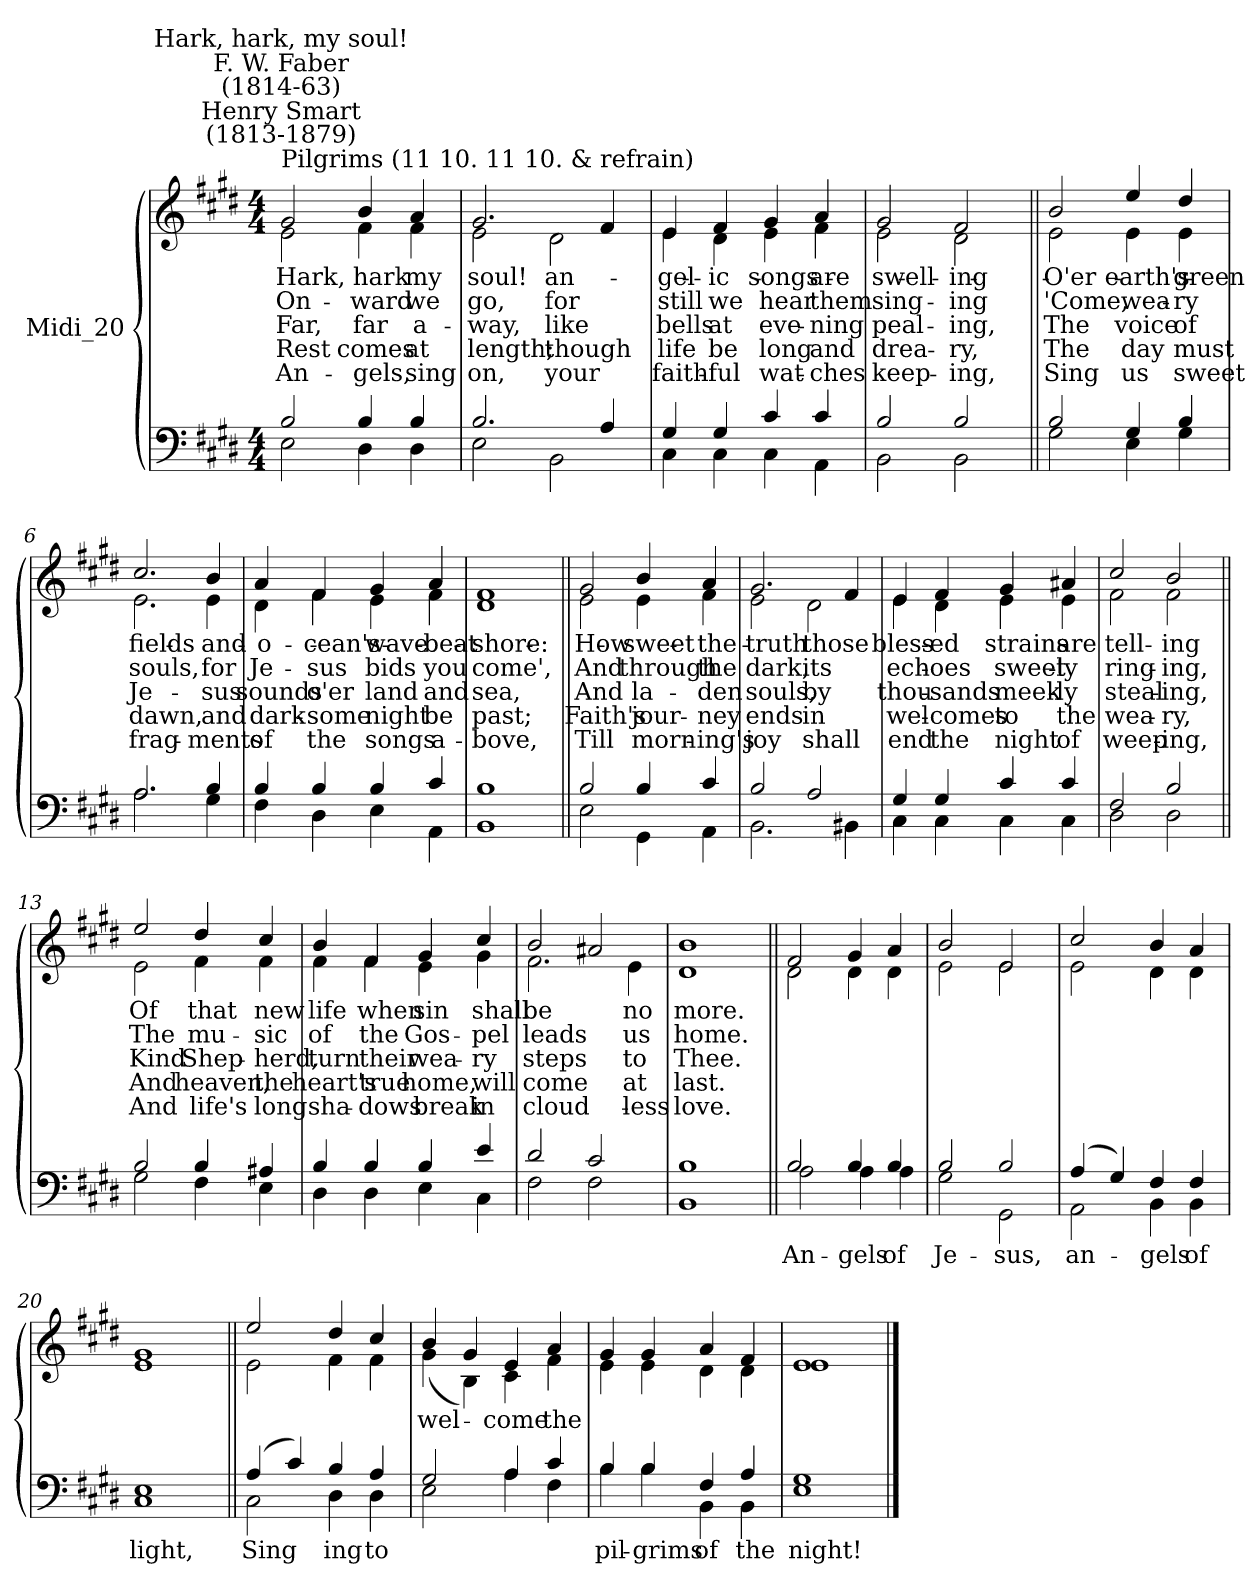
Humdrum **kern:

**kern	**text	**kern	**text	**text	**text	**text	**text
*part2	*part2	*part1	*part1	*part1	*part1	*part1	*part1
*staff2	*staff2	*staff1	*staff1	*staff1	*staff1	*staff1	*staff1
*I"Midi_20	*	*I"Midi_20	*	*	*	*	*
*clefF4	*	*clefG2	*	*	*	*	*
*k[f#c#g#d#]	*	*k[f#c#g#d#]	*	*	*	*	*
*E:	*	*E:	*	*	*	*	*
*M4/4	*	*M4/4	*	*	*	*	*
=1	=1	=1	=1	=1	=1	=1	=1
*^	*	*^	*	*	*	*	*
!	!	!	!LO:TX:a:t=Pilgrims (11 10. 11 10. & refrain)	!	!	!	!	!	!
!	!	!	!LO:TX:a:cj:t=Henry Smart\n(1813-1879)	!	!	!	!	!	!
!	!	!	!LO:TX:a:cj:t=F. W. Faber\n(1814-63)	!	!	!	!	!	!
!	!	!	!LO:TX:a:cj:t=Hark, hark, my soul!	!	!	!	!	!	!
!	!	!	!	!	!LO:LY:b	!LO:LY:b	!LO:LY:b	!LO:LY:b	!LO:LY:b
2B/	2E\	.	2g#/	2e\	Hark,	On-	-Far,	Rest	An-
!	!	!	!	!	!LO:LY:b	!LO:LY:b	!LO:LY:b	!LO:LY:b	!LO:LY:b
4B/	4D#\	.	4b/	4f#\	-hark	ward	far	comes	gels,
!	!	!	!	!	!LO:LY:b	!LO:LY:b	!LO:LY:b	!LO:LY:b	!LO:LY:b
4B/	4D#\	.	4a/	4f#\	my	we	a-	-at	sing
=2	=2	=2	=2	=2	=2	=2	=2	=2	=2
!	!	!	!	!	!LO:LY:b	!LO:LY:b	!LO:LY:b	!LO:LY:b	!LO:LY:b
2.B/	2E\	.	2.g#/	2e\	soul!	go,	way,	length;	on,
!	!	!	!	!	!LO:LY:b	!LO:LY:b	!LO:LY:b	!LO:LY:b	!LO:LY:b
.	2BB\	.	.	2d#\	an-	-for	like	though	your
4A/	.	.	4f#/	.	.	.	.	.	.
=3	=3	=3	=3	=3	=3	=3	=3	=3	=3
!	!	!	!	!	!LO:LY:b	!LO:LY:b	!LO:LY:b	!LO:LY:b	!LO:LY:b
4G#/	4C#\	.	4e/	4e\	gel-	-still	bells	life	faith-
!	!	!	!	!	!LO:LY:b	!LO:LY:b	!LO:LY:b	!LO:LY:b	!LO:LY:b
4G#/	4C#\	.	4f#/	4d#\	-ic	we	at	be	ful
!	!	!	!	!	!LO:LY:b	!LO:LY:b	!LO:LY:b	!LO:LY:b	!LO:LY:b
4c#/	4C#\	.	4g#/	4e\	songs	hear	eve-	-long	wat-
!	!	!	!	!	!LO:LY:b	!LO:LY:b	!LO:LY:b	!LO:LY:b	!LO:LY:b
4c#/	4AA\	.	4a/	4f#\	-are	them	ning	and	ches
=4	=4	=4	=4	=4	=4	=4	=4	=4	=4
!	!	!	!	!	!LO:LY:b	!LO:LY:b	!LO:LY:b	!LO:LY:b	!LO:LY:b
2B/	2BB\	.	2g#/	2e\	swell-	-sing-	-peal-	-drea-	-keep-
!	!	!	!	!	!LO:LY:b	!LO:LY:b	!LO:LY:b	!LO:LY:b	!LO:LY:b
2B/	2BB\	.	2f#/	2d#\	-ing	ing	ing,	ry,	ing,
=5||	=5||	=5||	=5||	=5||	=5||	=5||	=5||	=5||	=5||
!	!	!	!	!	!LO:LY:b	!LO:LY:b	!LO:LY:b	!LO:LY:b	!LO:LY:b
2B/	2G#\	.	2b/	2e\	O'er	'Come,	The	The	Sing
!	!	!	!	!	!LO:LY:b	!LO:LY:b	!LO:LY:b	!LO:LY:b	!LO:LY:b
4G#/	4E\	.	4ee/	4e\	earth's	wea-	-voice	day	us
!	!	!	!	!	!LO:LY:b	!LO:LY:b	!LO:LY:b	!LO:LY:b	!LO:LY:b
4B/	4G#\	.	4dd#/	4e\	green	ry	of	must	sweet
=6	=6	=6	=6	=6	=6	=6	=6	=6	=6
!	!	!	!	!	!LO:LY:b	!LO:LY:b	!LO:LY:b	!LO:LY:b	!LO:LY:b
2.A/	2.A\	.	2.cc#/	2.e\	fields	souls,	Je-	-dawn,	frag-
!	!	!	!	!	!LO:LY:b	!LO:LY:b	!LO:LY:b	!LO:LY:b	!LO:LY:b
4B/	4G#\	.	4b/	4e\	-and	for	sus	and	ments
!!LO:LB:g=z	!!
=7	=7	=7	=7	=7	=7	=7	=7	=7	=7
!	!	!	!	!	!LO:LY:b	!LO:LY:b	!LO:LY:b	!LO:LY:b	!LO:LY:b
4B/	4F#\	.	4a/	4d#\	o-	-Je-	-sounds	dark-	-of
!	!	!	!	!	!LO:LY:b	!LO:LY:b	!LO:LY:b	!LO:LY:b	!LO:LY:b
4B/	4D#\	.	4f#/	4f#\	cean's	sus	o'er	some	the
!	!	!	!	!	!LO:LY:b	!LO:LY:b	!LO:LY:b	!LO:LY:b	!LO:LY:b
4B/	4E\	.	4g#/	4e\	wave-	-bids	land	night	songs
!	!	!	!	!	!LO:LY:b	!LO:LY:b	!LO:LY:b	!LO:LY:b	!LO:LY:b
4c#/	4AA\	.	4a/	4f#\	beat	you	and	be	a-
=8	=8	=8	=8	=8	=8	=8	=8	=8	=8
!	!	!	!	!	!LO:LY:b	!LO:LY:b	!LO:LY:b	!LO:LY:b	!LO:LY:b
1B/	1BB\	.	1f#/	1d#\	-shore:	come',	sea,	past;	bove,
=9||	=9||	=9||	=9||	=9||	=9||	=9||	=9||	=9||	=9||
!	!	!	!	!	!LO:LY:b	!LO:LY:b	!LO:LY:b	!LO:LY:b	!LO:LY:b
2B/	2E\	.	2g#/	2e\	How	And	And	Faith's	Till
!	!	!	!	!	!LO:LY:b	!LO:LY:b	!LO:LY:b	!LO:LY:b	!LO:LY:b
4B/	4GG#\	.	4b/	4e\	sweet	through	la-	-jour-	-morn-
!	!	!	!	!	!LO:LY:b	!LO:LY:b	!LO:LY:b	!LO:LY:b	!LO:LY:b
4c#/	4AA\	.	4a/	4f#\	-the	the	den	ney	ing's
=10	=10	=10	=10	=10	=10	=10	=10	=10	=10
!	!	!	!	!	!LO:LY:b	!LO:LY:b	!LO:LY:b	!LO:LY:b	!LO:LY:b
2B/	2.BB\	.	2.g#/	2e\	truth	dark,	souls,	ends	joy
!	!	!	!	!	!LO:LY:b	!LO:LY:b	!LO:LY:b	!LO:LY:b	!LO:LY:b
2A/	.	.	.	2d#\	those	its	by	in	shall
.	4BB#X\	.	4f#/	.	.	.	.	.	.
=11	=11	=11	=11	=11	=11	=11	=11	=11	=11
!	!	!	!	!	!LO:LY:b	!LO:LY:b	!LO:LY:b	!LO:LY:b	!LO:LY:b
4G#/	4C#\	.	4e/	4e\	bless-	-ech-	-thou-	-wel-	-end
!	!	!	!	!	!LO:LY:b	!LO:LY:b	!LO:LY:b	!LO:LY:b	!LO:LY:b
4G#/	4C#\	.	4f#/	4d#\	ed	oes	sands	comes	the
!	!	!	!	!	!LO:LY:b	!LO:LY:b	!LO:LY:b	!LO:LY:b	!LO:LY:b
4c#/	4C#\	.	4g#/	4e\	strains	sweet-	-meek-	-to	night
!	!	!	!	!	!LO:LY:b	!LO:LY:b	!LO:LY:b	!LO:LY:b	!LO:LY:b
4c#/	4C#\	.	4a#X/	4e\	are	ly	ly	the	of
!!LO:LB:g=z	!!
=12	=12	=12	=12	=12	=12	=12	=12	=12	=12
!	!	!	!	!	!LO:LY:b	!LO:LY:b	!LO:LY:b	!LO:LY:b	!LO:LY:b
2F#/	2D#\	.	2cc#/	2f#\	tell-	-ring-	-steal-	-wea-	-weep-
!	!	!	!	!	!LO:LY:b	!LO:LY:b	!LO:LY:b	!LO:LY:b	!LO:LY:b
2B/	2D#\	.	2b/	2f#\	-ing	ing,	ing,	ry,	ing,
=13||	=13||	=13||	=13||	=13||	=13||	=13||	=13||	=13||	=13||
!	!	!	!	!	!LO:LY:b	!LO:LY:b	!LO:LY:b	!LO:LY:b	!LO:LY:b
2B/	2G#\	.	2ee/	2e\	Of	The	Kind	And	And
!	!	!	!	!	!LO:LY:b	!LO:LY:b	!LO:LY:b	!LO:LY:b	!LO:LY:b
4B/	4F#\	.	4dd#/	4f#\	that	mu-	-Shep-	-heaven,	life's
!	!	!	!	!	!LO:LY:b	!LO:LY:b	!LO:LY:b	!LO:LY:b	!LO:LY:b
4A#X/	4E\	.	4cc#/	4f#\	new	sic	herd,	the	long
=14	=14	=14	=14	=14	=14	=14	=14	=14	=14
!	!	!	!	!	!LO:LY:b	!LO:LY:b	!LO:LY:b	!LO:LY:b	!LO:LY:b
4B/	4D#\	.	4b/	4f#\	life	of	turn	heart's	sha-
!	!	!	!	!	!LO:LY:b	!LO:LY:b	!LO:LY:b	!LO:LY:b	!LO:LY:b
4B/	4D#\	.	4f#/	4f#\	-when	the	their	true	dows
!	!	!	!	!	!LO:LY:b	!LO:LY:b	!LO:LY:b	!LO:LY:b	!LO:LY:b
4B/	4E\	.	4g#/	4e\	sin	Gos-	-wea-	-home,	break
!	!	!	!	!	!LO:LY:b	!LO:LY:b	!LO:LY:b	!LO:LY:b	!LO:LY:b
4e/	4C#\	.	4cc#/	4g#\	shall	pel	ry	will	in
=15	=15	=15	=15	=15	=15	=15	=15	=15	=15
!	!	!	!	!	!LO:LY:b	!LO:LY:b	!LO:LY:b	!LO:LY:b	!LO:LY:b
2d#/	2F#\	.	2b/	2.f#\	be	leads	steps	come	cloud-
2c#/	2F#\	.	2a#X/	.	.	.	.	.	.
!	!	!	!	!	!LO:LY:b	!LO:LY:b	!LO:LY:b	!LO:LY:b	!LO:LY:b
.	.	.	.	4e\	-no	us	to	at	less
=16	=16	=16	=16	=16	=16	=16	=16	=16	=16
!	!	!	!	!	!LO:LY:b	!LO:LY:b	!LO:LY:b	!LO:LY:b	!LO:LY:b
1B/	1BB\	.	1b/	1d#\	more.	home.	Thee.	last.	love.
=17||	=17||	=17||	=17||	=17||	=17||	=17||	=17||	=17||	=17||
!	!	!LO:LY:a	!	!	!	!	!	!	!
2B/	2A\	An-	2f#/	2d#\	.	.	.	.	.
!	!	!LO:LY:a	!	!	!	!	!	!	!
4B/	4A\	-gels	4g#/	4d#\	.	.	.	.	.
!	!	!LO:LY:a	!	!	!	!	!	!	!
4B/	4A\	of	4a/	4d#\	.	.	.	.	.
=18	=18	=18	=18	=18	=18	=18	=18	=18	=18
!	!	!LO:LY:a	!	!	!	!	!	!	!
2B/	2G#\	Je-	2b/	2e\	.	.	.	.	.
!	!	!LO:LY:a	!	!	!	!	!	!	!
2B/	2GG#\	-sus,	2e/	2e\	.	.	.	.	.
!!LO:LB:g=z	!!
=19	=19	=19	=19	=19	=19	=19	=19	=19	=19
!	!	!LO:LY:a	!	!	!	!	!	!	!
(>4A/	2AA\	an-	2cc#/	2e\	.	.	.	.	.
4G#/)	.	.	.	.	.	.	.	.	.
!	!	!LO:LY:a	!	!	!	!	!	!	!
4F#/	4BB\	gels	4b/	4d#\	.	.	.	.	.
!	!	!LO:LY:a	!	!	!	!	!	!	!
4F#/	4BB\	of	4a/	4d#\	.	.	.	.	.
=20	=20	=20	=20	=20	=20	=20	=20	=20	=20
!	!	!LO:LY:a	!	!	!	!	!	!	!
1E/	1C#\	light,	1g#/	1e\	.	.	.	.	.
=21||	=21||	=21||	=21||	=21||	=21||	=21||	=21||	=21||	=21||
!	!	!LO:LY:a	!	!	!	!	!	!	!
(>4A/	2C#\	Sing	2ee/	2e\	.	.	.	.	.
4c#/)	.	.	.	.	.	.	.	.	.
!	!	!LO:LY:a	!	!	!	!	!	!	!
4B/	4D#\	ing	4dd#/	4f#\	.	.	.	.	.
!	!	!LO:LY:a	!	!	!	!	!	!	!
4A/	4D#\	to	4cc#/	4f#\	.	.	.	.	.
=22	=22	=22	=22	=22	=22	=22	=22	=22	=22
!	!	!	!	!	!LO:LY:b	!	!	!	!
2G#/	2E\	.	4b/	(4g#\	wel-	.	.	.	.
.	.	.	4g#/	4B\)	.	.	.	.	.
!	!	!	!	!	!LO:LY:b	!	!	!	!
4A/	4A\	.	4e/	4c#\	come	.	.	.	.
!	!	!	!	!	!LO:LY:b	!	!	!	!
4c#/	4F#\	.	4a/	4f#\	the	.	.	.	.
=23	=23	=23	=23	=23	=23	=23	=23	=23	=23
!	!	!LO:LY:a	!	!	!	!	!	!	!
4B/	4B\	pil-	4g#/	4e\	.	.	.	.	.
!	!	!LO:LY:a	!	!	!	!	!	!	!
4B/	4B\	-grims	4g#/	4e\	.	.	.	.	.
!	!	!LO:LY:a	!	!	!	!	!	!	!
4F#/	4BB\	of	4a/	4d#\	.	.	.	.	.
!	!	!LO:LY:a	!	!	!	!	!	!	!
4A/	4BB\	the	4f#/	4d#\	.	.	.	.	.
=24	=24	=24	=24	=24	=24	=24	=24	=24	=24
!	!	!LO:LY:a	!	!	!	!	!	!	!
1G#/	1E\	night!	1e/	1e\	.	.	.	.	.
*v	*v	*	*	*	*	*	*	*	*
*	*	*v	*v	*	*	*	*	*
==	==	==	==	==	==	==	==
*-	*-	*-	*-	*-	*-	*-	*-
